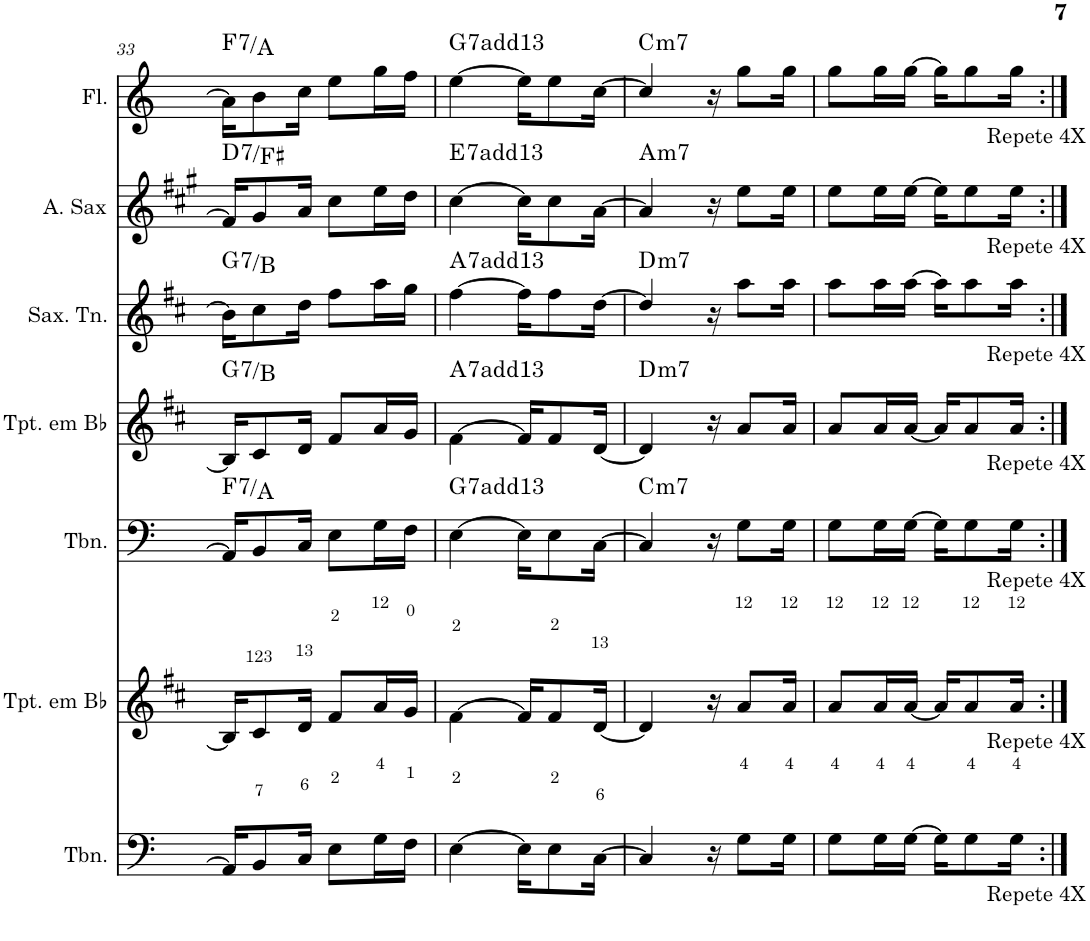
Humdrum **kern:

**kern	**kern	**kern	**harte	**kern	**harte	**kern	**harte	**kern	**harte	**kern	**harte
*part7	*part6	*part5	*part5	*part4	*part4	*part3	*part3	*part2	*part2	*part1	*part1
*staff7	*staff6	*staff5	*	*staff4	*	*staff3	*	*staff2	*	*staff1	*
*I"Trombone	*I"Trompete em Bb	*I"Trombone	*	*I"Trompete em Bb	*	*I"Saxofone Tenor	*	*I"Saxofone Alto	*	*I"Flauta Transversal	*
*I'Tbn.	*I'Tpt. em Bb	*I'Tbn.	*	*I'Tpt. em Bb	*	*I'Sax. Tn.	*	*	*	*I'Fl.	*
!!LO:PB:g=z
*clefF4	*clefG2	*clefF4	*	*clefG2	*	*clefG2	*	*clefG2	*	*clefG2	*
*	*Trd1c2	*	*	*Trd1c2	*	*Trd8c14	*	*Trd5c9	*	*	*
*k[]	*k[f#c#]	*k[]	*	*k[f#c#]	*	*k[f#c#]	*	*k[f#c#g#]	*	*k[]	*
*C:	*D:	*C:	*	*D:	*	*D:	*	*A:	*	*C:	*
*M2/4	*M2/4	*M2/4	*	*M2/4	*	*M2/4	*	*M2/4	*	*M2/4	*
=33	=33	=33	=33	=33	=33	=33	=33	=33	=33	=33	=33
!	!	!	!LO:H:kt=7	!	!LO:H:kt=7	!	!LO:H:kt=7	!	!LO:H:kt=7	!	!LO:H:kt=7
16AA/KL]	16B/KL]	16AA/KL]	F:7/3	16B/KL]	G:7/3	16b\KL]	G:7/3	16f#/KL]	D:7/3	16a\KL]	F:7/3
8BB/	8c#/	8BB/	.	8c#/	.	8cc#\	.	8g#/	.	8b\	.
16C/Jk	16d/Jk	16C/Jk	.	16d/Jk	.	16dd\Jk	.	16a/Jk	.	16cc\Jk	.
8E\L	8f#/L	8En\L	.	8f#/L	.	8ff#\L	.	8cc#\L	.	8een\L	.
16G\L	16a/L	16G\L	.	16a/L	.	16aa\L	.	16ee\L	.	16gg\L	.
16F\JJ	16g/JJ	16F\JJ	.	16g/JJ	.	16gg\JJ	.	16dd\JJ	.	16ff\JJ	.
=34	=34	=34	=34	=34	=34	=34	=34	=34	=34	=34	=34
!	!	!	!LO:H:kt=7	!	!LO:H:kt=7	!	!LO:H:kt=7	!	!LO:H:kt=7	!	!LO:H:kt=7
[4E\	[4f#\	[4E\	G:7(13)	[4f#\	A:7(13)	[4ff#\	A:7(13)	[4cc#\	E:7(13)	[4ee\	G:7(13)
16E\KL]	16f#/KL]	16E\KL]	.	16f#/KL]	.	16ff#\KL]	.	16cc#\KL]	.	16ee\KL]	.
8E\	8f#/	8E\	.	8f#/	.	8ff#\	.	8cc#\	.	8ee\	.
[16C\Jk	[16d/Jk	[16C\Jk	.	[16d/Jk	.	[16dd\Jk	.	[16a\Jk	.	[16cc\Jk	.
=35	=35	=35	=35	=35	=35	=35	=35	=35	=35	=35	=35
!	!	!	!LO:H:kt=m7	!	!LO:H:kt=m7	!	!LO:H:kt=m7	!	!LO:H:kt=m7	!	!LO:H:kt=m7
4C/]	4d/]	4C/]	C:min7	4d/]	D:min7	4dd/]	D:min7	4a/]	A:min7	4cc/]	C:min7
16r	16r	16r	.	16r	.	16r	.	16r	.	16r	.
8G\L	8a/L	8G\L	.	8a/L	.	8aa\L	.	8ee\L	.	8gg\L	.
16G\Jk	16a/Jk	16G\Jk	.	16a/Jk	.	16aa\Jk	.	16ee\Jk	.	16gg\Jk	.
=36	=36	=36	=36	=36	=36	=36	=36	=36	=36	=36	=36
*^	*^	*^	*	*^	*	*^	*	*^	*	*^	*
8G\L	4.ryy	8a/L	4.ryy	8G\L	4.ryy	.	8a/L	4.ryy	.	8aa\L	4.ryy	.	8ee\L	4.ryy	.	8gg\L	4.ryy	.
16G\L	.	16a/L	.	16G\L	.	.	16a/L	.	.	16aa\L	.	.	16ee\L	.	.	16gg\L	.	.
[16G\JJ	.	[16a/JJ	.	[16G\JJ	.	.	[16a/JJ	.	.	[16aa\JJ	.	.	[16ee\JJ	.	.	[16gg\JJ	.	.
16G\KL]	.	16a/KL]	.	16G\KL]	.	.	16a/KL]	.	.	16aa\KL]	.	.	16ee\KL]	.	.	16gg\KL]	.	.
8G\	.	8a/	.	8G\	.	.	8a/	.	.	8aa\	.	.	8ee\	.	.	8gg\	.	.
!	!	!	!	!	!	!	!	!	!	!	!	!	!	!	!	!	!LO:TX:b:t=Repete 4X	!
!	!	!	!	!	!	!	!	!	!	!	!	!	!	!LO:TX:b:t=Repete 4X	!	!	!	!
!	!	!	!	!	!	!	!	!	!	!	!LO:TX:b:t=Repete 4X	!	!	!	!	!	!	!
!	!	!	!	!	!	!	!	!LO:TX:b:t=Repete 4X	!	!	!	!	!	!	!	!	!	!
!	!	!	!	!	!LO:TX:b:t=Repete 4X	!	!	!	!	!	!	!	!	!	!	!	!	!
!	!	!	!LO:TX:b:t=Repete 4X	!	!	!	!	!	!	!	!	!	!	!	!	!	!	!
!	!LO:TX:b:t=Repete 4X	!	!	!	!	!	!	!	!	!	!	!	!	!	!	!	!	!
.	8ryy	.	8ryy	.	8ryy	.	.	8ryy	.	.	8ryy	.	.	8ryy	.	.	8ryy	.
16G\Jk	.	16a/Jk	.	16G\Jk	.	.	16a/Jk	.	.	16aa\Jk	.	.	16ee\Jk	.	.	16gg\Jk	.	.
*v	*v	*	*	*v	*v	*	*v	*v	*	*v	*v	*	*v	*v	*	*v	*v	*
*	*v	*v	*	*	*	*	*	*	*	*	*	*
=:|!	=:|!	=:|!	=:|!	=:|!	=:|!	=:|!	=:|!	=:|!	=:|!	=:|!	=:|!
*-	*-	*-	*-	*-	*-	*-	*-	*-	*-	*-	*-
